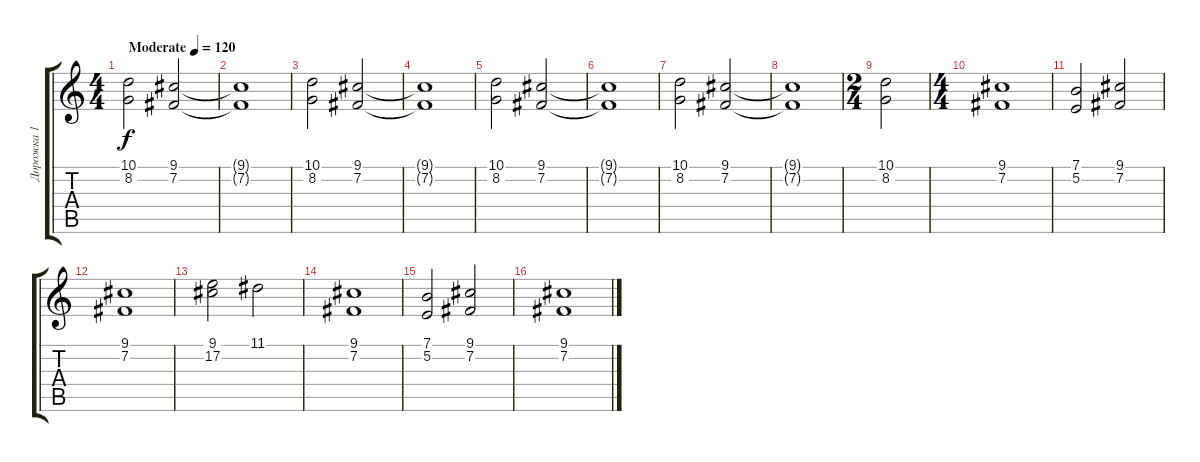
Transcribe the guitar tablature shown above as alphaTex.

\track ("Дорожка 1" "Дорожка 1") {instrument stringensemble1}
\staff {score tabs}
\tuning (E4 B3 G3 D3 A2 E2) {hide}
\ts (4 4)
\tempo (120 "Moderate")
\clef g2
\ks c
(10.1 8.2).2{dy f instrument stringensemble1} (9.1 7.2).2 |
(9.1{t} 7.2{t}).1 |
(10.1 8.2).2 (9.1 7.2).2 |
(9.1{t} 7.2{t}).1 |
(10.1 8.2).2 (9.1 7.2).2 |
(9.1{t} 7.2{t}).1 |
(10.1 8.2).2 (9.1 7.2).2 |
(9.1{t} 7.2{t}).1 |
\ts (2 4)
(10.1 8.2).2 |
\ts (4 4)
(9.1 7.2).1 |
(7.1 5.2).2 (9.1 7.2).2 |
(9.1 7.2).1 |
(9.1 17.2).2 11.1.2 |
(9.1 7.2).1 |
(7.1 5.2).2 (9.1 7.2).2 |
(9.1 7.2).1
